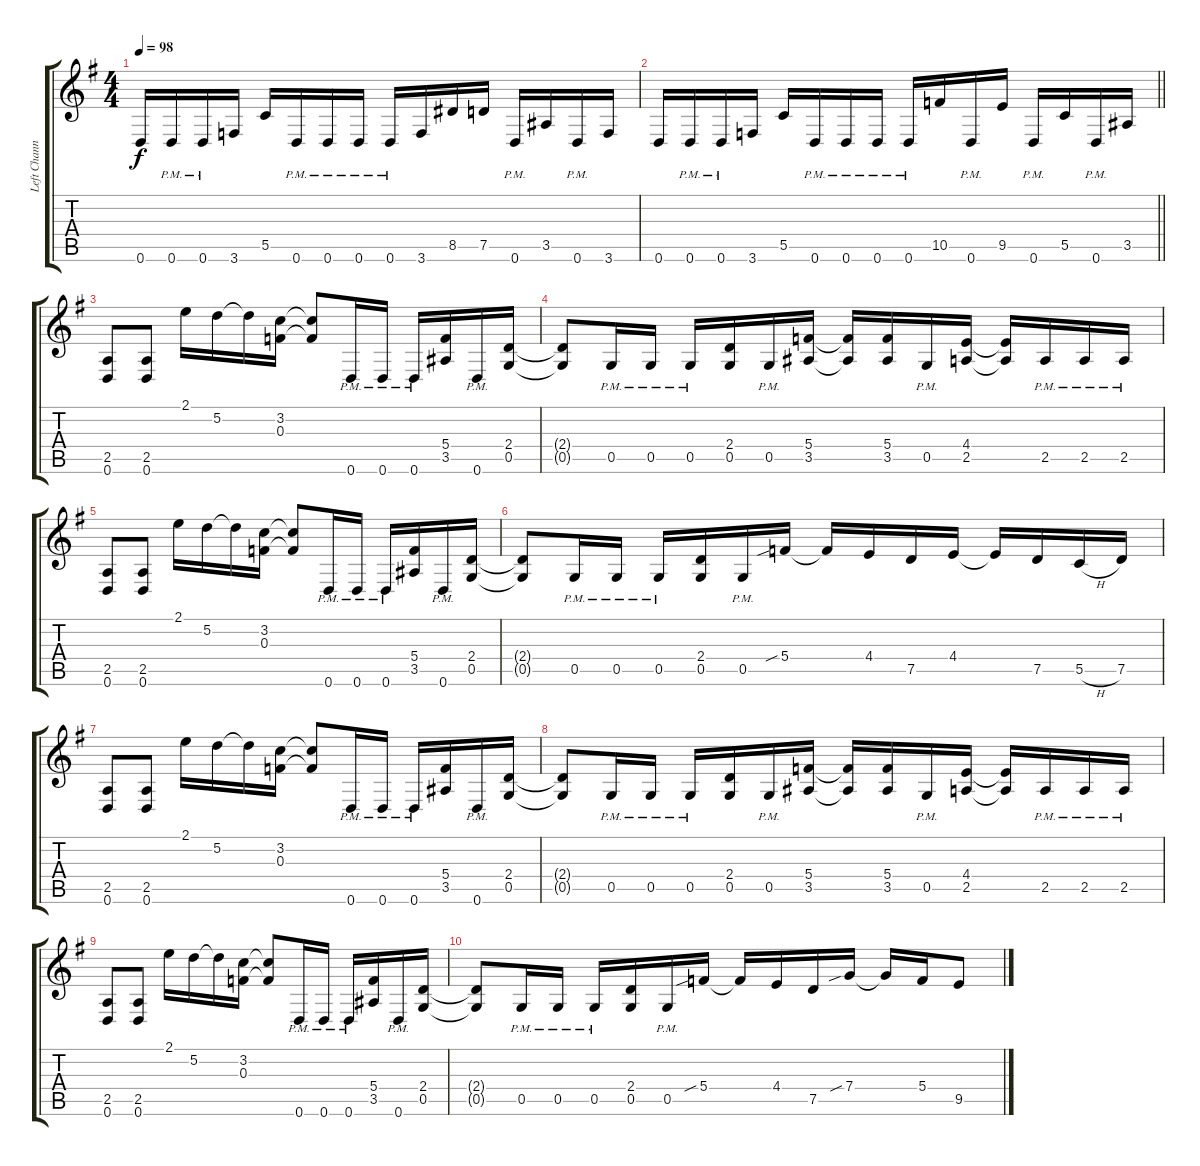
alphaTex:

\track ("Left Channel" "Left Chann") {instrument overdrivenguitar}
\staff {score tabs}
\tuning (D4 A3 F3 C3 G2 D2) {hide}
\ts (4 4)
\tempo 98
\clef g2
\ks g
0.6.16{dy f} 0.6{pm}.16 0.6{pm}.16 3.6.16 5.5.16 0.6{pm}.16 0.6{pm}.16 0.6{pm}.16 0.6{pm}.16 3.6.16 8.5.16 7.5.16 0.6{pm}.16 3.5.16 0.6{pm}.16 3.6.16 |
\barLineRight lightlight
0.6.16 0.6{pm}.16 0.6{pm}.16 3.6.16 5.5.16 0.6{pm}.16 0.6{pm}.16 0.6{pm}.16 0.6{pm}.16 10.5.16 0.6{pm}.16 9.5.16 0.6{pm}.16 5.5.16 0.6{pm}.16 3.5.16 |
(2.5 0.6).8 (2.5 0.6).8 2.1.16 5.2.16 5.2{t}.16 (3.2 0.3).16 (3.2{t} 0.3{t}).8 0.6{pm}.16 0.6{pm}.16 0.6{pm}.16 (5.4 3.5).16 0.6{pm}.16 (2.4 0.5).16 |
(2.4{t} 0.5{t}).8 0.5{pm}.16 0.5{pm}.16 0.5{pm}.16 (2.4 0.5).16 0.5{pm}.16 (5.4 3.5).16 (5.4{t} 3.5{t}).16 (5.4 3.5).16 0.5{pm}.16 (4.4 2.5).16 (4.4{t} 2.5{t}).16 2.5{pm}.16 2.5{pm}.16 2.5{pm}.16 |
(2.5 0.6).8 (2.5 0.6).8 2.1.16 5.2.16 5.2{t}.16 (3.2 0.3).16 (3.2{t} 0.3{t}).8 0.6{pm}.16 0.6{pm}.16 0.6{pm}.16 (5.4 3.5).16 0.6{pm}.16 (2.4 0.5).16 |
(2.4{t} 0.5{t}).8 0.5{pm}.16 0.5{pm}.16 0.5{pm}.16 (2.4 0.5).16 0.5{pm}.16 5.4{sib}.16 5.4{t}.16 4.4.16 7.5.16 4.4.16 4.4{t}.16 7.5.16 5.5{h}.16 7.5.16 |
(2.5 0.6).8 (2.5 0.6).8 2.1.16 5.2.16 5.2{t}.16 (3.2 0.3).16 (3.2{t} 0.3{t}).8 0.6{pm}.16 0.6{pm}.16 0.6{pm}.16 (5.4 3.5).16 0.6{pm}.16 (2.4 0.5).16 |
(2.4{t} 0.5{t}).8 0.5{pm}.16 0.5{pm}.16 0.5{pm}.16 (2.4 0.5).16 0.5{pm}.16 (5.4 3.5).16 (5.4{t} 3.5{t}).16 (5.4 3.5).16 0.5{pm}.16 (4.4 2.5).16 (4.4{t} 2.5{t}).16 2.5{pm}.16 2.5{pm}.16 2.5{pm}.16 |
(2.5 0.6).8 (2.5 0.6).8 2.1.16 5.2.16 5.2{t}.16 (3.2 0.3).16 (3.2{t} 0.3{t}).8 0.6{pm}.16 0.6{pm}.16 0.6{pm}.16 (5.4 3.5).16 0.6{pm}.16 (2.4 0.5).16 |
(2.4{t} 0.5{t}).8 0.5{pm}.16 0.5{pm}.16 0.5{pm}.16 (2.4 0.5).16 0.5{pm}.16 5.4{sib}.16 5.4{t}.16 4.4.16 7.5.16 7.4{sib}.16 7.4{t}.16 5.4.16 9.5.8
